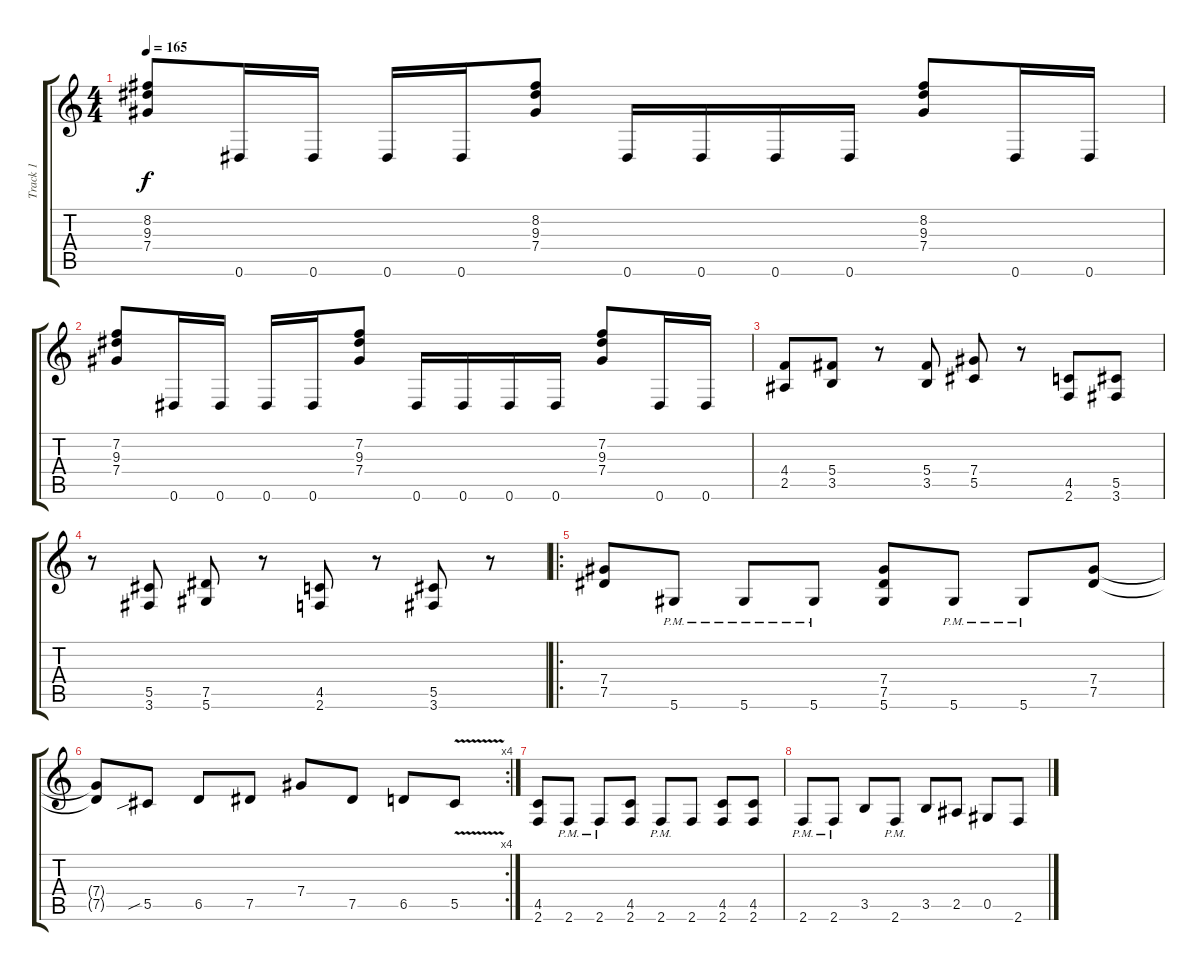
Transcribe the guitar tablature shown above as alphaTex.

\track ("Track 1" "Track 1") {instrument distortionguitar}
\staff {score tabs}
\tuning (Eb4 Bb3 Gb3 Db3 Ab2 Eb2) {hide}
\ts (4 4)
\tempo 165
\clef g2
\ks c
(8.2 9.3 7.4).8{dy f} 0.6.16 0.6.16 0.6.16 0.6.16 (8.2 9.3 7.4).8 0.6.16 0.6.16 0.6.16 0.6.16 (8.2 9.3 7.4).8 0.6.16 0.6.16 |
(7.2 9.3 7.4).8 0.6.16 0.6.16 0.6.16 0.6.16 (7.2 9.3 7.4).8 0.6.16 0.6.16 0.6.16 0.6.16 (7.2 9.3 7.4).8 0.6.16 0.6.16 |
(4.4 2.5).8 (5.4 3.5).8 r.8 (5.4 3.5).8 (7.4 5.5).8 r.8 (4.5 2.6).8 (5.5 3.6).8 |
r.8 (5.5 3.6).8 (7.5 5.6).8 r.8 (4.5 2.6).8 r.8 (5.5 3.6).8 r.8 |
\ro
(7.4 7.5).8 5.6{pm}.8 5.6{pm}.8 5.6{pm}.8 (7.4 7.5 5.6).8 5.6{pm}.8 5.6{pm}.8 (7.4 7.5).8 |
\rc 4
(7.4{t} 7.5{t}).8 5.5{sib}.8 6.5.8 7.5.8 7.4.8 7.5.8 6.5.8 5.5{v}.8 |
(4.5 2.6).8 2.6{pm}.8 2.6{pm}.8 (4.5 2.6).8 2.6{pm}.8 2.6.8 (4.5 2.6).8 (4.5 2.6).8 |
2.6{pm}.8 2.6{pm}.8 3.5.8 2.6{pm}.8 3.5.8 2.5.8 0.5.8 2.6.8
